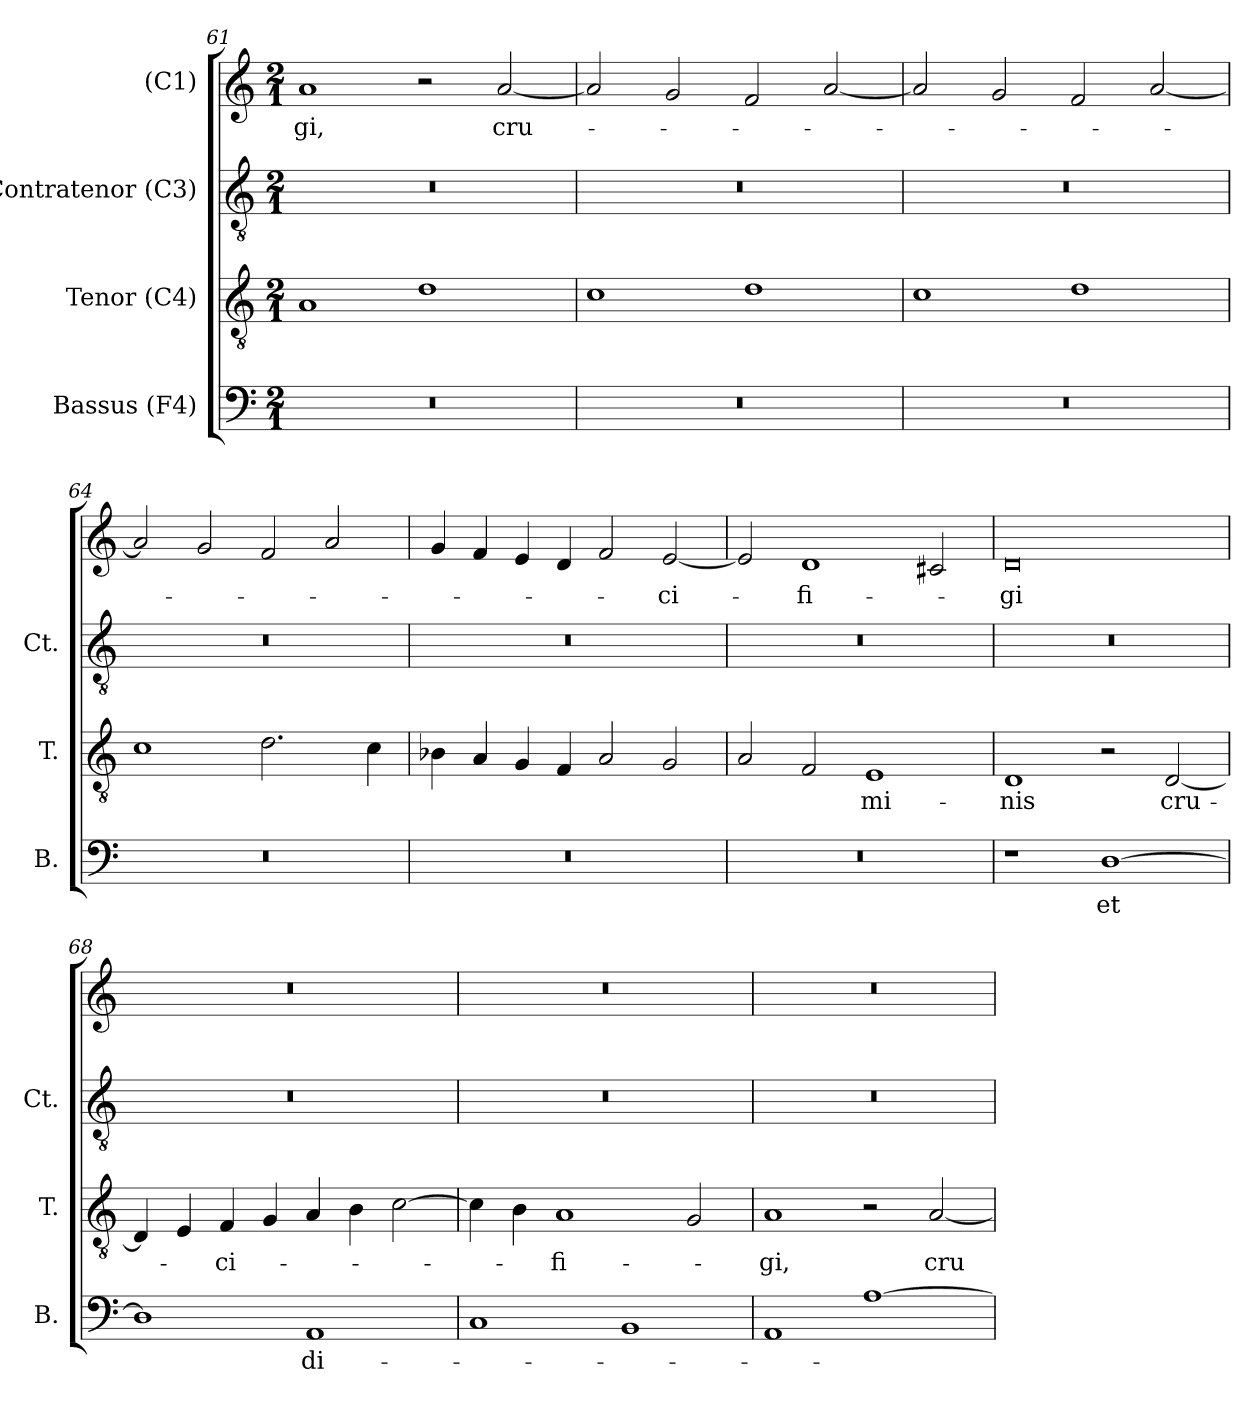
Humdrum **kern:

**kern	**text	**kern	**text	**kern	**kern	**text
*part4	*part4	*part3	*part3	*part2	*part1	*part1
*staff4	*staff4	*staff3	*staff3	*staff2	*staff1	*staff1
*I"Bassus (F4)	*	*I"Tenor (C4)	*	*I"Contratenor (C3)	*I"(C1)	*
*I'B.	*	*I'T.	*	*I'Ct.	*	*
*clefF4	*	*clefGv2	*	*clefGv2	*clefG2	*
*	*	*ITrd7c12	*	*ITrd7c12	*	*
*k[]	*	*k[]	*	*k[]	*k[]	*
*C:	*	*C:	*	*C:	*C:	*
*M2/1	*	*M2/1	*	*M2/1	*M2/1	*
=61	=61	=61	=61	=61	=61	=61
!LO:N:vis=1	!	!	!	!LO:N:vis=1	!	!
!	!	!	!	!	!	!LO:LY:b:color=#000000
0r	.	1AAi	.	0r	1ai	-gi,
.	.	1Di	.	.	2r	.
!	!	!	!	!	!	!LO:LY:b:color=#000000
.	.	.	.	.	[2ai/	cru-
=62	=62	=62	=62	=62	=62	=62
!LO:N:vis=1	!	!	!	!LO:N:vis=1	!	!
0r	.	1Ci	.	0r	2ai/]	.
.	.	.	.	.	2gi/	.
.	.	1Di	.	.	2fi/	.
.	.	.	.	.	[2ai/	.
=63	=63	=63	=63	=63	=63	=63
!LO:N:vis=1	!	!	!	!LO:N:vis=1	!	!
0r	.	1Ci	.	0r	2ai/]	.
.	.	.	.	.	2gi/	.
.	.	1Di	.	.	2fi/	.
.	.	.	.	.	[2ai/	.
!!LO:LB:g=z
=64	=64	=64	=64	=64	=64	=64
!LO:N:vis=1	!	!	!	!LO:N:vis=1	!	!
0r	.	1Ci	.	0r	2ai/]	.
.	.	.	.	.	2gi/	.
.	.	2.Di\	.	.	2fi/	.
.	.	.	.	.	2ai/	.
.	.	4Ci\	.	.	.	.
=65	=65	=65	=65	=65	=65	=65
!LO:N:vis=1	!	!	!	!LO:N:vis=1	!	!
0r	.	4BB-i\	.	0r	4gi/	.
.	.	4AAi/	.	.	4fi/	.
.	.	4GGi/	.	.	4ei/	.
.	.	4FFi/	.	.	4di/	.
.	.	2AAi/	.	.	2fi/	.
!	!	!	!	!	!	!LO:LY:b:color=#000000
.	.	2GGi/	.	.	[2ei/	-ci-
=66	=66	=66	=66	=66	=66	=66
!LO:N:vis=1	!	!	!	!LO:N:vis=1	!	!
0r	.	2AAi/	.	0r	2ei/]	.
!	!	!	!	!	!	!LO:LY:b:color=#000000
.	.	2FFi/	.	.	1di	-fi-
!	!	!	!LO:LY:b:color=#000000	!	!	!
.	.	1EEi	-mi-	.	.	.
.	.	.	.	.	2c#i/	.
=67	=67	=67	=67	=67	=67	=67
!	!	!	!LO:LY:b:color=#000000	!LO:N:vis=1	!	!
!	!	!	!	!	!	!LO:LY:b:color=#000000
1r	.	1DDi	-nis	0r	0di	-gi
!	!LO:LY:b:color=#000000	!	!	!	!	!
[1Di	et	2r	.	.	.	.
!	!	!	!LO:LY:b:color=#000000	!	!	!
.	.	[2DDi/	cru-	.	.	.
!!LO:LB:g=z
=68	=68	=68	=68	=68	=68	=68
!	!	!	!	!LO:N:vis=1	!LO:N:vis=1	!
1Di]	.	4DDi/]	.	0r	0r	.
.	.	4EEi/	.	.	.	.
!	!	!	!LO:LY:b:color=#000000	!	!	!
.	.	4FFi/	-ci-	.	.	.
.	.	4GGi/	.	.	.	.
!	!LO:LY:b:color=#000000	!	!	!	!	!
1AAi	di-	4AAi/	.	.	.	.
.	.	4BBi\	.	.	.	.
.	.	[2Ci\	.	.	.	.
=69	=69	=69	=69	=69	=69	=69
!	!	!	!	!LO:N:vis=1	!LO:N:vis=1	!
1Ci	.	4Ci\]	.	0r	0r	.
.	.	4BBi\	.	.	.	.
!	!	!	!LO:LY:b:color=#000000	!	!	!
.	.	1AAi	-fi-	.	.	.
1BBi	.	.	.	.	.	.
.	.	2GGi/	.	.	.	.
=70	=70	=70	=70	=70	=70	=70
!	!	!	!LO:LY:b:color=#000000	!LO:N:vis=1	!LO:N:vis=1	!
1AAi	.	1AAi	-gi,	0r	0r	.
[1Ai	.	2r	.	.	.	.
!	!	!	!LO:LY:b:color=#000000	!	!	!
.	.	[2AAi/	cru-	.	.	.
=	=	=	=	=	=	=
*-	*-	*-	*-	*-	*-	*-
